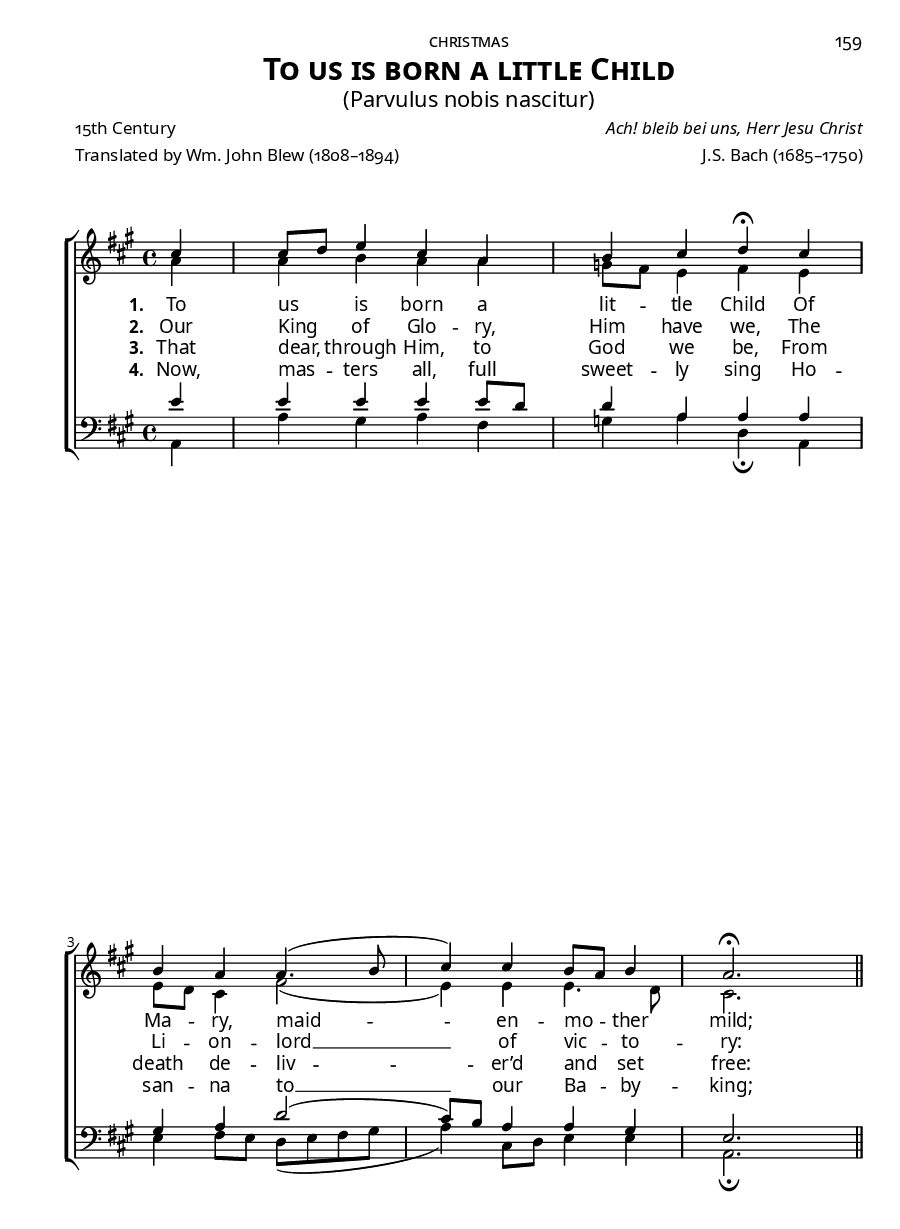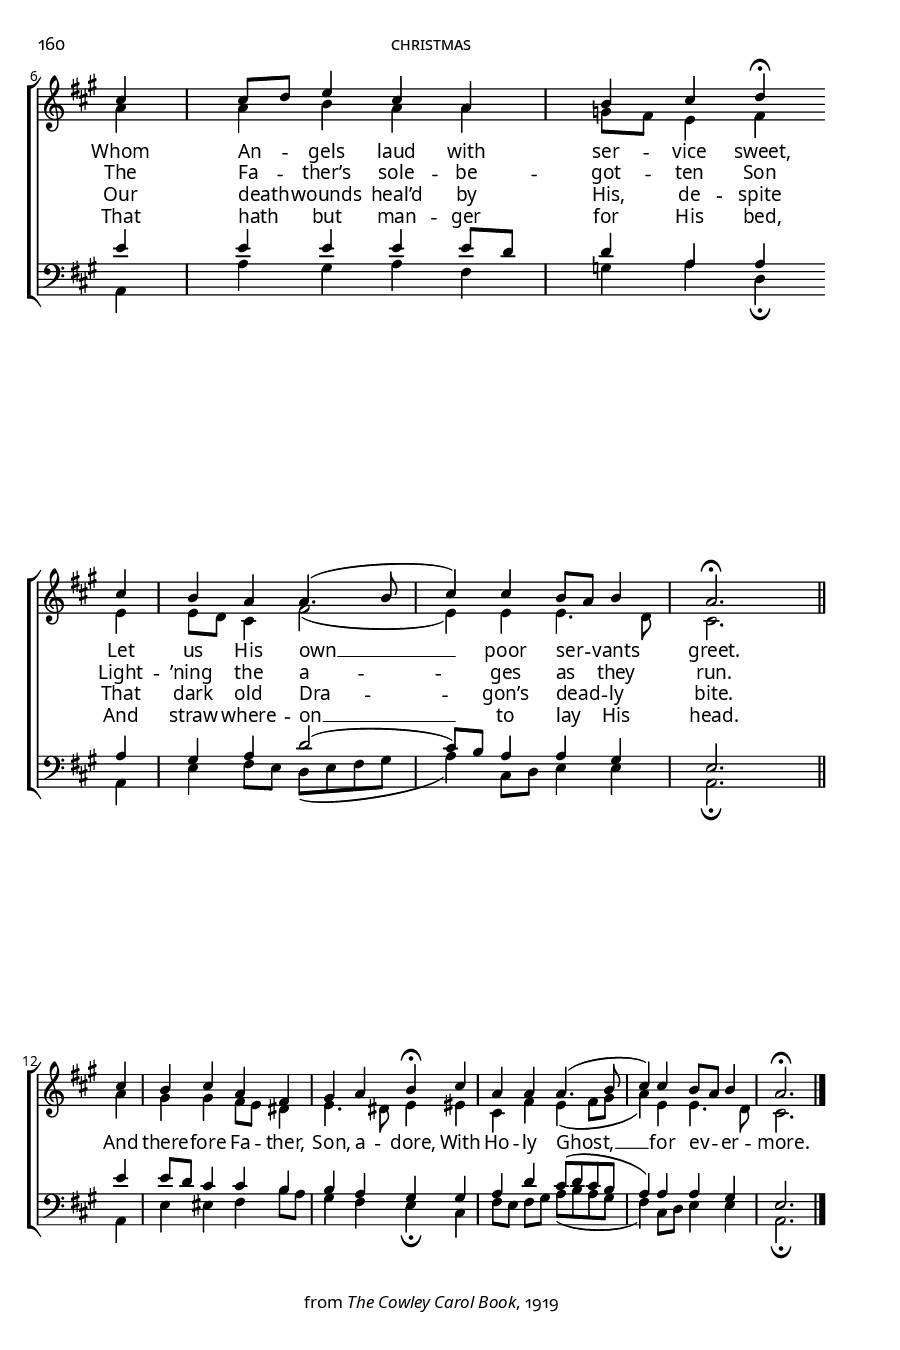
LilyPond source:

\version "2.14.2"
\include "util.ly"
\header {
  title = \markup{\override #'(font-name . "Garamond Premier Pro Semibold"){ \abs-fontsize #15 \smallCapsOldStyle"To us is born a little Child"}}
  subtitle = \markup{\override #'(font-name . "Garamond Premier Pro"){ \abs-fontsize #10.5 "(Parvulus nobis nascitur)"}}
  poet = \markup\oldStyleNum"15th Century"
  meter = \markup\oldStyleNum"Translated by Wm. John Blew (1808–1894)"
  composer = \markup{\italic "Ach! bleib bei uns, Herr Jesu Christ"}
  arranger = \markup\oldStyleNum"J.S. Bach (1685–1750)"
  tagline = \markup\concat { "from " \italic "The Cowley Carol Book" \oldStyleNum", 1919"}
}
\paper {
  %print-all-headers = ##t
  paper-height = 9\in
  paper-width = 6\in
  indent = 0\in
  %system-system-spacing = #'((basic-distance . 10) (padding . 0))
  system-system-spacing =
    #'((basic-distance . 0)
       (minimum-distance . 0)
       (padding . -5)
       (stretchability . 100))
  ragged-last-bottom = ##f
  ragged-bottom = ##f
  two-sided = ##t
  inner-margin = 0.5\in
  outer-margin = 0.25\in
  top-margin = 0.25\in
  bottom-margin = 0.25\in
  first-page-number = #159
  print-first-page-number = ##t
  headerLine = \markup{\override #'(font-name . "Garamond Premier Pro") \smallCapsOldStyle"christmas"}
  oddHeaderMarkup = \markup\fill-line{
     \override #'(font-name . "Garamond Premier Pro")\abs-fontsize #8.5
     \combine 
        \fill-line{"" \on-the-fly #print-page-number-check-first
        \oldStylePageNum""
        }
        \fill-line{\headerLine}
  }
  evenHeaderMarkup = \markup {
     \override #'(font-name . "Garamond Premier Pro")\abs-fontsize #8.5
     \combine
        \on-the-fly #print-page-number-check-first
        \oldStylePageNum""
        \fill-line{\headerLine}
  }
}
#(set-global-staff-size 14.9) \paper{ #(define fonts (make-pango-font-tree "GoudyOlSt BT" "Garamond Premier Pro" "Garamond Premier Pro" (/ 14.9 20))) }
global = {
  \key a \major
  \time 4/4
  \autoBeamOff
  \override DynamicLineSpanner #'staff-padding = #0.0
  \override DynamicLineSpanner #'Y-extent = #'(-1 . 1)
}

sopMusic = \relative c' {
  \partial 4 cis'4 |
  cis8[ d] e4 cis a |
  b cis d\fermata \bar"" cis |
  b a a4.( b8 |
  cis4) cis b8[ a] b4 |
  \partial 2. a2.\fermata \bar "||"\break
  
  \partial 4 cis4 |
  cis8[ d] e4 cis a | 
  b cis d\fermata \bar""\break cis |
  b a a4.( b8 |
  cis4) cis b8[ a] b4 |
  \partial 2. a2.\fermata \bar "||" \break
  
  \partial 4 cis4 |
  b4 cis a fis |
  
  gis a b\fermata cis |
  a a a4.( b8 |
  cis4) cis b8[ a] b4 |
  \partial 2. a2.\fermata \bar "|."
}
sopWords = \lyricmode {
  
}

altoMusic = \relative c' {
  a'4 |
  a b a a |
  g8[ fis] e4 fis e |
  e8[ d] cis4 fis2( |
  e4) e e4. d8 |
  cis2. |
  
  a'4 |
  a b a a |
  g8[ fis] e4 fis e |
  e8[ d] cis4 fis2( |
  e4) e e4. d8 |
  cis2. |
  
  a'4 |
  gis gis fis8[ e] dis4 |
  
  e4. dis8 e4 eis |
  cis fis e( fis8[ gis] |
  a4) e e4. d8 |
  cis2. \bar "|."
}
altoWords = \lyricmode {
%6x9  \override LyricText #'font-size = #1.1
  \dropLyricsIX
  \set stanza = #"1. "
  To us is born a lit -- tle Child
  Of Ma -- ry, maid -- en -- mo -- ther mild;
  Whom An -- gels laud with ser -- vice sweet,
  Let us His own __ poor ser -- vants greet.
  And there -- fore Fa -- ther, Son, a -- dore,
  With Ho -- ly Ghost, __ for ev -- er -- more.
}
altoWordsII = \lyricmode {
%6x9  \override LyricText #'font-size = #1.1
  \dropLyricsIX
%\markup\italic
  \set stanza = #"2. "
  Our King of Glo -- ry, Him have we,
  The Li -- on -- lord __ of vic -- to -- ry:
  The Fa -- ther’s sole -- be -- got -- ten Son
  Light -- ’ning the a -- ges as they run.
}
altoWordsIII = \lyricmode {
%6x9  \override LyricText #'font-size = #1.1
  \dropLyricsIX
  \set stanza = #"3. "
  That dear, through Him, to God we be,
  From death de -- liv -- er’d and set free:
  Our death -- wounds heal’d by His, de -- spite
  That dark old Dra -- gon’s dead -- ly bite.
}
altoWordsIV = \lyricmode {
%6x9  \override LyricText #'font-size = #1.1
  \dropLyricsIX
  \set stanza = #"4. "
  Now, mas -- ters all, full sweet -- ly sing
  Ho -- san -- na to __ our Ba -- by -- king;
  That hath but man -- ger for His bed,
  And straw where -- on __ to lay His head.
}
altoWordsV = \lyricmode {
  \set stanza = #"5. "
  \set ignoreMelismata = ##t
}
altoWordsVI = \lyricmode {
  \set stanza = #"6. "
  \set ignoreMelismata = ##t
}
tenorMusic = \relative c' {
  e4 |
  e e e e8[ d] |
  d4 a a a |
  gis a d2( |
  cis8)[ b] a4 a gis |
  e2. |
  
  e'4 |
  e e e e8[ d] |
  d4 a a a |
  gis a d2( |
  cis8)[ b] a4 a gis |
  e2. |
  
  e'4 |
  e8[ d] cis4 cis b |
  
  b a gis gis |
  a d cis8[( d cis b] |
  a4) a a gis |
  e2. \bar "|."
}
tenorWords = \lyricmode {

}

bassMusic = \relative c {
  a4 |
  a' gis a fis |
  g a d,\fermata a |
  e' fis8[ e] d([ e fis gis] |
  a4) cis,8[ d] e4 e |
  a,2.\fermata |
  
  a4 |
  a' gis a fis |
  g a d,\fermata a |
  e' fis8[ e] d([ e fis gis] |
  a4) cis,8[ d] e4 e |
  a,2.\fermata |
  
  a4 |
  e' eis fis b8[ a] |
  gis4 fis e\fermata  cis |
  fis8[ e] fis[ gis] a([ b a gis] |
  fis4) cis8[ d] e4 e |
  a,2.\fermata \bar "|."
}
bassWords = \lyricmode {

}

pianoRH = \relative c' {
  
}
pianoLH = \relative c' {
  
}

\score {
  <<
   \new ChoirStaff <<
    \new Staff = women <<
      \new Voice = "sopranos" { \voiceOne << \global \sopMusic >> }
      \new Voice = "altos" { \voiceTwo << \global \altoMusic >> }
    >>
    \new Lyrics \with { alignAboveContext = #"women" \override VerticalAxisGroup #'nonstaff-relatedstaff-spacing = #'((basic-distance . 1))} \lyricsto "sopranos" \sopWords
    \new Lyrics = "altosVI"  \with { alignBelowContext = #"women" } \lyricsto "sopranos" \altoWordsVI
    \new Lyrics = "altosV"  \with { alignBelowContext = #"women" } \lyricsto "sopranos" \altoWordsV
    \new Lyrics = "altosIV"  \with { alignBelowContext = #"women" } \lyricsto "sopranos" \altoWordsIV
    \new Lyrics = "altosIII"  \with { alignBelowContext = #"women" } \lyricsto "sopranos" \altoWordsIII
    \new Lyrics = "altosII"  \with { alignBelowContext = #"women" } \lyricsto "sopranos" \altoWordsII
    \new Lyrics = "altos"  \with { alignBelowContext = #"women" \override VerticalAxisGroup #'nonstaff-relatedstaff-spacing = #'((padding . -0.5)) } \lyricsto "sopranos" \altoWords
   \new Staff = men <<
      \clef bass
      \new Voice = "tenors" { \voiceOne << \global \tenorMusic >> }
      \new Voice = "basses" { \voiceTwo << \global \bassMusic >> }
    >>
    \new Lyrics \with { alignAboveContext = #"men" \override VerticalAxisGroup #'nonstaff-relatedstaff-spacing = #'((basic-distance . 1)) } \lyricsto "tenors" \tenorWords
    \new Lyrics \with { alignBelowContext = #"men" \override VerticalAxisGroup #'nonstaff-relatedstaff-spacing = #'((basic-distance . 1)) } \lyricsto "basses" \bassWords
  >>
%    \new PianoStaff << \new Staff { \new Voice { \pianoRH } } \new Staff { \clef "bass" \pianoLH } >>
  >>
  \layout {
%6.14 \context {\Lyrics\override LyricText #'font-size = #0.4 }
    \context {
      \Score
      \override SpacingSpanner #'base-shortest-duration = #(ly:make-moment 1 2)
      \override SpacingSpanner #'common-shortest-duration = #(ly:make-moment 1 2)
    }
    \context {
      % Remove all empty staves
      % \Staff \RemoveEmptyStaves \override VerticalAxisGroup #'remove-first = ##t
    }
    \context {
      \Lyrics
      \override LyricText #'X-offset = #center-on-word
    }
  }
}

